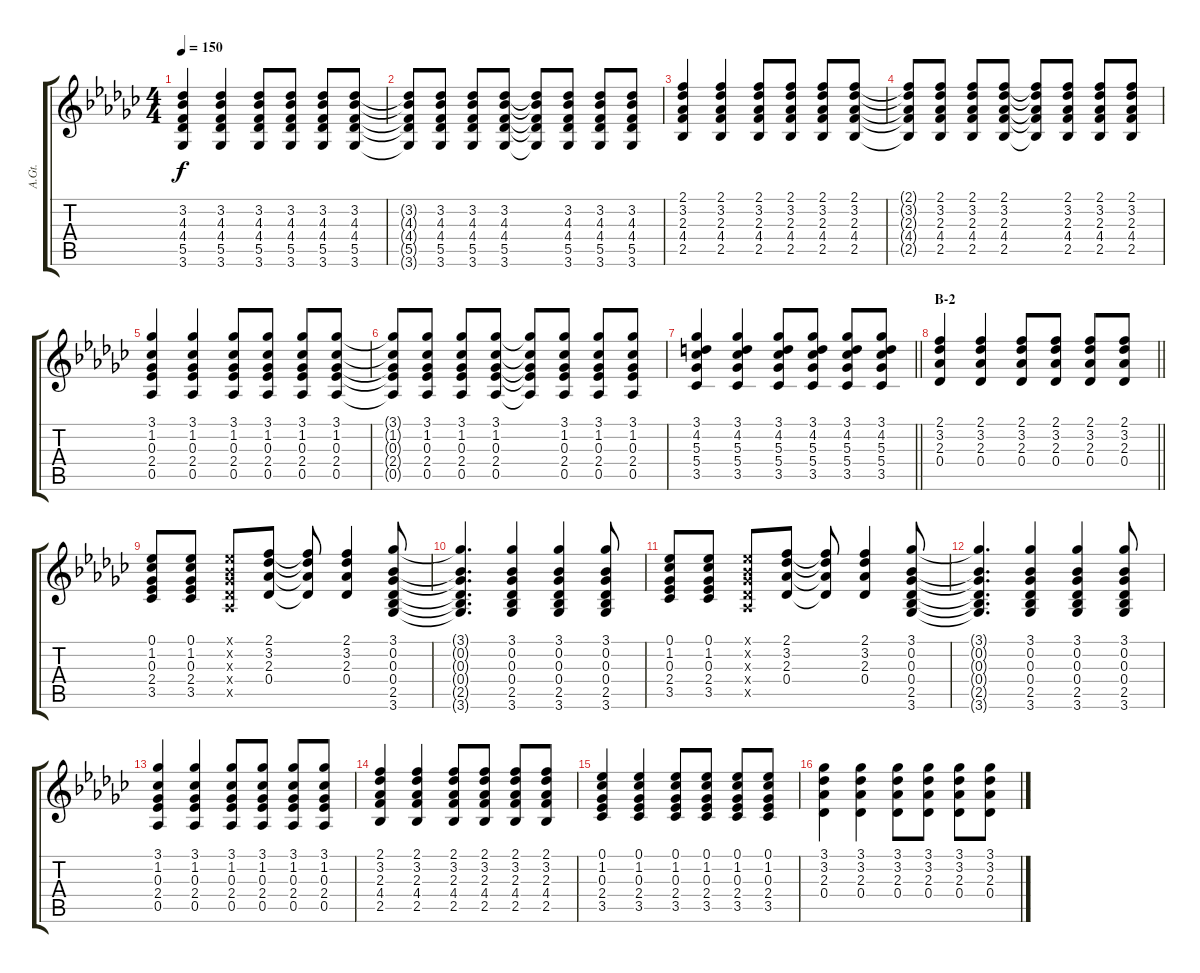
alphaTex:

\track ("A.Gt." "A.Gt.") {instrument acousticguitarsteel}
\staff {score tabs}
\tuning (Eb4 Bb3 Gb3 Db3 Ab2 Eb2) {hide}
\ts (4 4)
\tempo 150
\clef g2
\ks gb
(3.2 4.3 4.4 5.5 3.6).4{dy f} (3.2 4.3 4.4 5.5 3.6).4 (3.2 4.3 4.4 5.5 3.6).8 (3.2 4.3 4.4 5.5 3.6).8 (3.2 4.3 4.4 5.5 3.6).8 (3.2 4.3 4.4 5.5 3.6).8 |
(3.2{t} 4.3{t} 4.4{t} 5.5{t} 3.6{t}).8 (3.2 4.3 4.4 5.5 3.6).8 (3.2 4.3 4.4 5.5 3.6).8 (3.2 4.3 4.4 5.5 3.6).8 (3.2{t} 4.3{t} 4.4{t} 5.5{t} 3.6{t}).8 (3.2 4.3 4.4 5.5 3.6).8 (3.2 4.3 4.4 5.5 3.6).8 (3.2 4.3 4.4 5.5 3.6).8 |
(2.1 3.2 2.3 4.4 2.5).4 (2.1 3.2 2.3 4.4 2.5).4 (2.1 3.2 2.3 4.4 2.5).8 (2.1 3.2 2.3 4.4 2.5).8 (2.1 3.2 2.3 4.4 2.5).8 (2.1 3.2 2.3 4.4 2.5).8 |
(2.1{t} 3.2{t} 2.3{t} 4.4{t} 2.5{t}).8 (2.1 3.2 2.3 4.4 2.5).8 (2.1 3.2 2.3 4.4 2.5).8 (2.1 3.2 2.3 4.4 2.5).8 (2.1{t} 3.2{t} 2.3{t} 4.4{t} 2.5{t}).8 (2.1 3.2 2.3 4.4 2.5).8 (2.1 3.2 2.3 4.4 2.5).8 (2.1 3.2 2.3 4.4 2.5).8 |
(3.1 1.2 0.3 2.4 0.5).4 (3.1 1.2 0.3 2.4 0.5).4 (3.1 1.2 0.3 2.4 0.5).8 (3.1 1.2 0.3 2.4 0.5).8 (3.1 1.2 0.3 2.4 0.5).8 (3.1 1.2 0.3 2.4 0.5).8 |
(3.1{t} 1.2{t} 0.3{t} 2.4{t} 0.5{t}).8 (3.1 1.2 0.3 2.4 0.5).8 (3.1 1.2 0.3 2.4 0.5).8 (3.1 1.2 0.3 2.4 0.5).8 (3.1{t} 1.2{t} 0.3{t} 2.4{t} 0.5{t}).8 (3.1 1.2 0.3 2.4 0.5).8 (3.1 1.2 0.3 2.4 0.5).8 (3.1 1.2 0.3 2.4 0.5).8 |
\barLineRight lightlight
(3.1 4.2 5.3 5.4 3.5).4 (3.1 4.2 5.3 5.4 3.5).4 (3.1 4.2 5.3 5.4 3.5).8 (3.1 4.2 5.3 5.4 3.5).8 (3.1 4.2 5.3 5.4 3.5).8 (3.1 4.2 5.3 5.4 3.5).8 |
\section ("" "B-2")
\barLineRight lightlight
(2.1 3.2 2.3 0.4).4 (2.1 3.2 2.3 0.4).4 (2.1 3.2 2.3 0.4).8 (2.1 3.2 2.3 0.4).8 (2.1 3.2 2.3 0.4).8 (2.1 3.2 2.3 0.4).8 |
(0.1 1.2 0.3 2.4 3.5).8 (0.1 1.2 0.3 2.4 3.5).8 (0.1{x} 0.2{x} 0.3{x} 0.4{x} 0.5{x}).8 (2.1 3.2 2.3 0.4).8 (2.1{t} 3.2{t} 2.3{t} 0.4{t}).8 (2.1 3.2 2.3 0.4).4 (3.1 0.2 0.3 0.4 2.5 3.6).8 |
(3.1{t} 0.2{t} 0.3{t} 0.4{t} 2.5{t} 3.6{t}).4{d} (3.1 0.2 0.3 0.4 2.5 3.6).4 (3.1 0.2 0.3 0.4 2.5 3.6).4 (3.1 0.2 0.3 0.4 2.5 3.6).8 |
(0.1 1.2 0.3 2.4 3.5).8 (0.1 1.2 0.3 2.4 3.5).8 (0.1{x} 0.2{x} 0.3{x} 0.4{x} 0.5{x}).8 (2.1 3.2 2.3 0.4).8 (2.1{t} 3.2{t} 2.3{t} 0.4{t}).8 (2.1 3.2 2.3 0.4).4 (3.1 0.2 0.3 0.4 2.5 3.6).8 |
(3.1{t} 0.2{t} 0.3{t} 0.4{t} 2.5{t} 3.6{t}).4{d} (3.1 0.2 0.3 0.4 2.5 3.6).4 (3.1 0.2 0.3 0.4 2.5 3.6).4 (3.1 0.2 0.3 0.4 2.5 3.6).8 |
(3.1 1.2 0.3 2.4 0.5).4 (3.1 1.2 0.3 2.4 0.5).4 (3.1 1.2 0.3 2.4 0.5).8 (3.1 1.2 0.3 2.4 0.5).8 (3.1 1.2 0.3 2.4 0.5).8 (3.1 1.2 0.3 2.4 0.5).8 |
(2.1 3.2 2.3 4.4 2.5).4 (2.1 3.2 2.3 4.4 2.5).4 (2.1 3.2 2.3 4.4 2.5).8 (2.1 3.2 2.3 4.4 2.5).8 (2.1 3.2 2.3 4.4 2.5).8 (2.1 3.2 2.3 4.4 2.5).8 |
(0.1 1.2 0.3 2.4 3.5).4 (0.1 1.2 0.3 2.4 3.5).4 (0.1 1.2 0.3 2.4 3.5).8 (0.1 1.2 0.3 2.4 3.5).8 (0.1 1.2 0.3 2.4 3.5).8 (0.1 1.2 0.3 2.4 3.5).8 |
(3.1 3.2 2.3 0.4).4 (3.1 3.2 2.3 0.4).4 (3.1 3.2 2.3 0.4).8 (3.1 3.2 2.3 0.4).8 (3.1 3.2 2.3 0.4).8 (3.1 3.2 2.3 0.4).8
